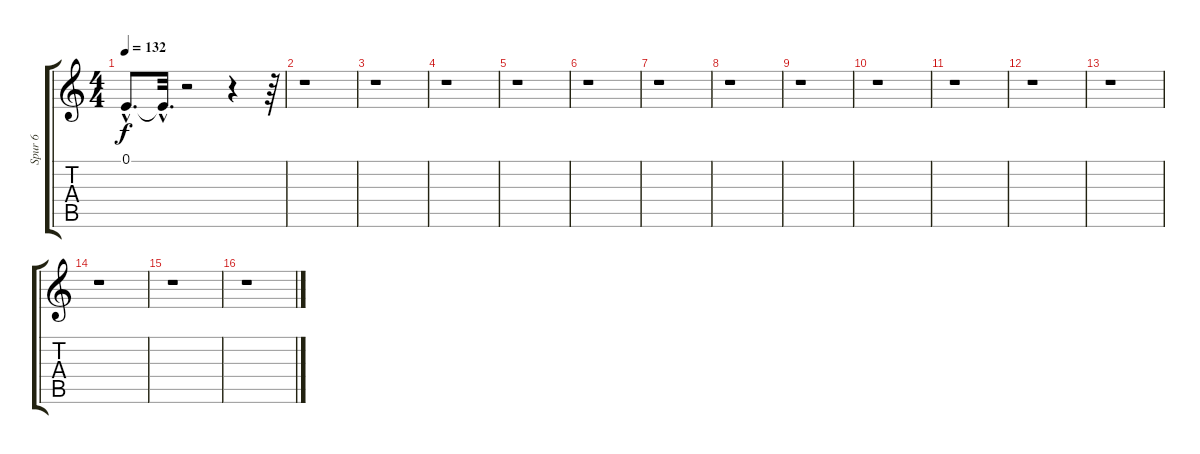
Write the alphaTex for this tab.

\track ("Spur 6" "Spur 6") {instrument drawbarorgan}
\staff {score tabs}
\tuning (E4 B3 G3 D3 A2 E2) {hide}
\ts (4 4)
\tempo 132
\clef g2
\ks c
0.1{hac t}.8{d dy f} 0.1{hac t}.32{d} r.2 r.4 r.64 |
r.1 |
r.1 |
r.1 |
r.1 |
r.1 |
r.1 |
r.1 |
r.1 |
r.1 |
r.1 |
r.1 |
r.1 |
r.1 |
r.1 |
r.1
